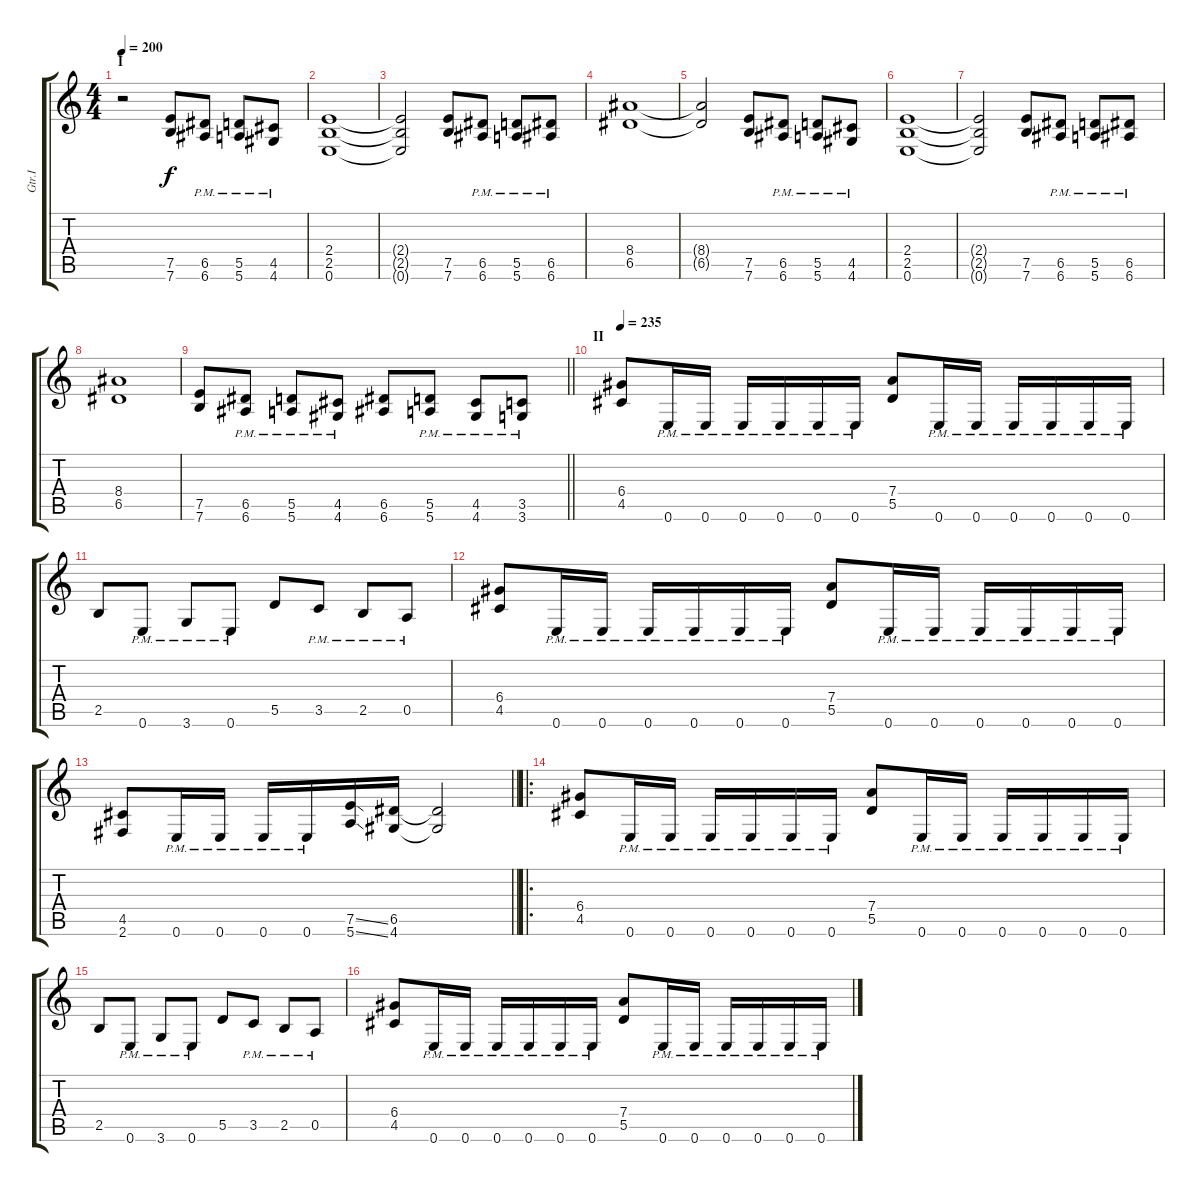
\track ("Gtr.I" "Gtr.I") {instrument distortionguitar}
\staff {score tabs}
\tuning (E4 B3 G3 D3 A2 E2) {hide}
\ts (4 4)
\section ("" "I")
\tempo 200
\clef g2
\ks c
r.2{dy f instrument distortionguitar} (7.5 7.6).8 (6.5{pm} 6.6{pm}).8 (5.5{pm} 5.6{pm}).8 (4.5{pm} 4.6{pm}).8 |
(2.4 2.5 0.6).1 |
(2.4{t} 2.5{t} 0.6{t}).2 (7.5 7.6).8 (6.5{pm} 6.6{pm}).8 (5.5{pm} 5.6{pm}).8 (6.5{pm} 6.6{pm}).8 |
(8.4 6.5).1 |
(8.4{t} 6.5{t}).2 (7.5 7.6).8 (6.5{pm} 6.6{pm}).8 (5.5{pm} 5.6{pm}).8 (4.5{pm} 4.6{pm}).8 |
(2.4 2.5 0.6).1 |
(2.4{t} 2.5{t} 0.6{t}).2 (7.5 7.6).8 (6.5{pm} 6.6{pm}).8 (5.5{pm} 5.6{pm}).8 (6.5{pm} 6.6{pm}).8 |
(8.4 6.5).1 |
\barLineRight lightlight
(7.5 7.6).8 (6.5{pm} 6.6{pm}).8 (5.5{pm} 5.6{pm}).8 (4.5{pm} 4.6{pm}).8 (6.5 6.6).8 (5.5{pm} 5.6{pm}).8 (4.5{pm} 4.6{pm}).8 (3.5{pm} 3.6{pm}).8 |
\section ("" "II")
\tempo 235
(6.4 4.5).8 0.6{pm}.16 0.6{pm}.16 0.6{pm}.16 0.6{pm}.16 0.6{pm}.16 0.6{pm}.16 (7.4 5.5).8 0.6{pm}.16 0.6{pm}.16 0.6{pm}.16 0.6{pm}.16 0.6{pm}.16 0.6{pm}.16 |
2.5.8 0.6{pm}.8 3.6{pm}.8 0.6{pm}.8 5.5.8 3.5{pm}.8 2.5{pm}.8 0.5{pm}.8 |
(6.4 4.5).8 0.6{pm}.16 0.6{pm}.16 0.6{pm}.16 0.6{pm}.16 0.6{pm}.16 0.6{pm}.16 (7.4 5.5).8 0.6{pm}.16 0.6{pm}.16 0.6{pm}.16 0.6{pm}.16 0.6{pm}.16 0.6{pm}.16 |
\barLineRight lightlight
(4.5 2.6).8 0.6{pm}.16 0.6{pm}.16 0.6{pm}.16 0.6{pm}.16 (7.5{ss} 5.6{ss}).16 (6.5 4.6).16 (6.5{t} 4.6{t}).2 |
\ro
(6.4 4.5).8 0.6{pm}.16 0.6{pm}.16 0.6{pm}.16 0.6{pm}.16 0.6{pm}.16 0.6{pm}.16 (7.4 5.5).8 0.6{pm}.16 0.6{pm}.16 0.6{pm}.16 0.6{pm}.16 0.6{pm}.16 0.6{pm}.16 |
2.5.8 0.6{pm}.8 3.6{pm}.8 0.6{pm}.8 5.5.8 3.5{pm}.8 2.5{pm}.8 0.5{pm}.8 |
(6.4 4.5).8 0.6{pm}.16 0.6{pm}.16 0.6{pm}.16 0.6{pm}.16 0.6{pm}.16 0.6{pm}.16 (7.4 5.5).8 0.6{pm}.16 0.6{pm}.16 0.6{pm}.16 0.6{pm}.16 0.6{pm}.16 0.6{pm}.16
